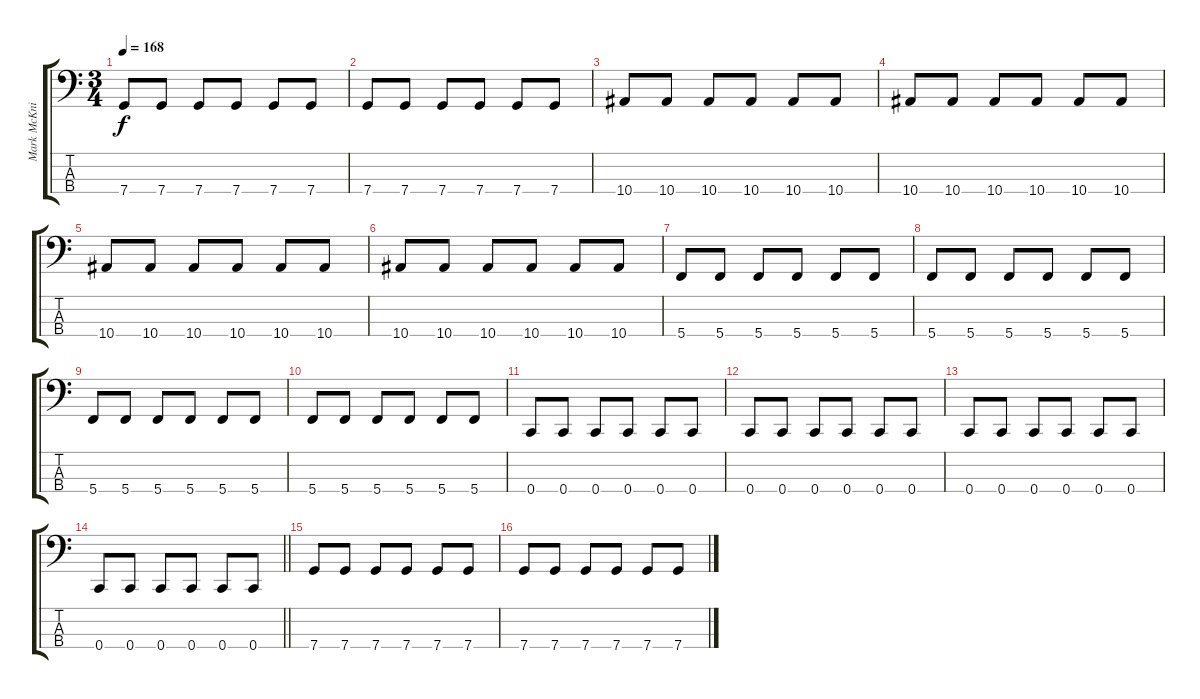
\track ("Mark McKnight" "Mark McKni") {instrument electricbasspick}
\staff {score tabs}
\tuning (F2 C2 G1 C1) {hide}
\ts (3 4)
\tempo 168
\clef f4
\ks c
7.4.8{dy f} 7.4.8 7.4.8 7.4.8 7.4.8 7.4.8 |
7.4.8 7.4.8 7.4.8 7.4.8 7.4.8 7.4.8 |
10.4.8 10.4.8 10.4.8 10.4.8 10.4.8 10.4.8 |
10.4.8 10.4.8 10.4.8 10.4.8 10.4.8 10.4.8 |
10.4.8 10.4.8 10.4.8 10.4.8 10.4.8 10.4.8 |
10.4.8 10.4.8 10.4.8 10.4.8 10.4.8 10.4.8 |
5.4.8 5.4.8 5.4.8 5.4.8 5.4.8 5.4.8 |
5.4.8 5.4.8 5.4.8 5.4.8 5.4.8 5.4.8 |
5.4.8 5.4.8 5.4.8 5.4.8 5.4.8 5.4.8 |
5.4.8 5.4.8 5.4.8 5.4.8 5.4.8 5.4.8 |
0.4.8 0.4.8 0.4.8 0.4.8 0.4.8 0.4.8 |
0.4.8 0.4.8 0.4.8 0.4.8 0.4.8 0.4.8 |
0.4.8 0.4.8 0.4.8 0.4.8 0.4.8 0.4.8 |
\barLineRight lightlight
0.4.8 0.4.8 0.4.8 0.4.8 0.4.8 0.4.8 |
7.4.8 7.4.8 7.4.8 7.4.8 7.4.8 7.4.8 |
7.4.8 7.4.8 7.4.8 7.4.8 7.4.8 7.4.8
